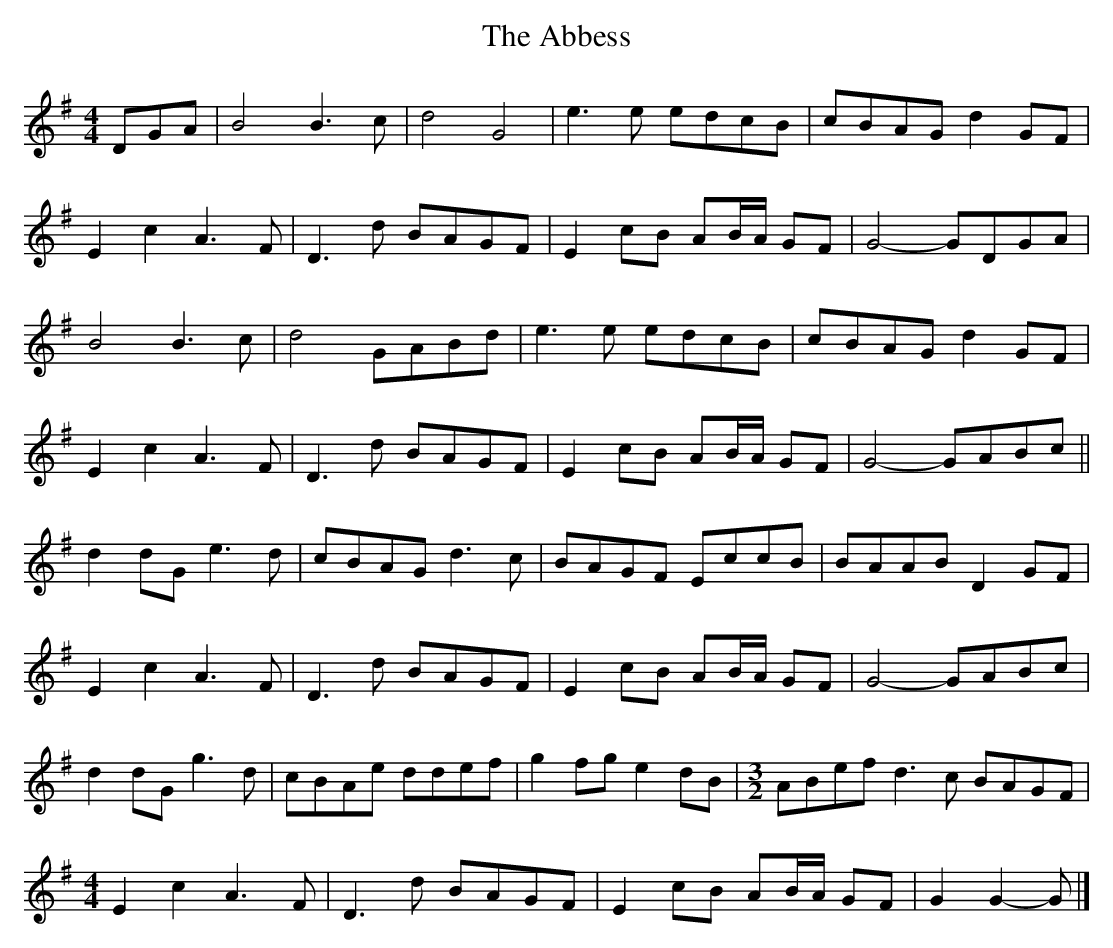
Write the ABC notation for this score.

X:1
T: The Abbess
M: 4/4
L: 1/8
K: Gmaj
DGA |B4 B3 c | d4 G4 | e3 e edcB | cBAG d2 GF |
E2 c2 A3 F | D3 d BAGF | E2 cB AB/A/ GF | G4- GDGA |
B4 B3 c | d4 GABd | e3 e edcB | cBAG d2 GF |
E2 c2 A3 F | D3 d BAGF | E2 cB AB/A/ GF | G4- GABc ||
d2 dG e3 d | cBAG d3 c | BAGF EccB | BAAB D2 GF |
E2 c2 A3 F | D3 d BAGF | E2 cB AB/A/ GF | G4- GABc |
d2 dG g3 d | cBAe ddef | g2 fg e2 dB | [M: 3/2] ABef d3 c BAGF |
[M: 4/4]
E2 c2 A3 F | D3 d BAGF | E2 cB AB/A/ GF | G2 G2- G |]
